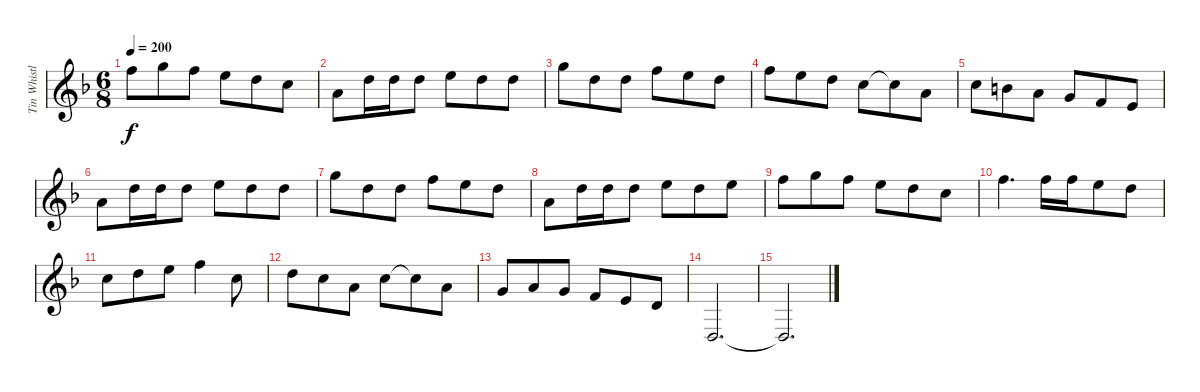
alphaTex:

\track ("Tin Whistle" "Tin Whistl") {instrument piccolo}
\staff {score}
\tuning (E4 B3 G3 D3 A2 D2) {hide}
\ts (6 8)
\tempo 200
\clef g2
\ks dminor
13.1.8{dy f} 15.1.8 13.1.8 12.1.8 10.1.8 8.1.8 |
10.2.8 10.1.16 10.1.16 10.1.8 12.1.8 10.1.8 10.1.8 |
15.1.8 15.2.8 15.2.8 13.1.8 12.1.8 10.1.8 |
13.1.8 12.1.8 10.1.8 8.1.8 8.1{t}.8 5.1.8 |
8.1.8 7.1.8 5.1.8 3.1.8 1.1.8 0.1.8 |
5.1.8 10.1.16 10.1.16 10.1.8 12.1.8 10.1.8 10.1.8 |
15.1.8 15.2.8 15.2.8 13.1.8 12.1.8 10.1.8 |
10.2.8 10.1.16 10.1.16 10.1.8 12.1.8 10.1.8 12.1.8 |
13.1.8 15.1.8 13.1.8 12.1.8 10.1.8 8.1.8 |
13.1.4{d} 13.1.16 13.1.16 12.1.8 10.1.8 |
8.1.8 10.1.8 12.1.8 13.1.4 13.2.8 |
10.1.8 8.1.8 10.2.8 8.1.8 8.1{t}.8 5.1.8 |
3.1.8 5.1.8 3.1.8 1.1.8 0.1.8 3.2.8 |
0.4.2{d} |
0.4{t}.2{d}
